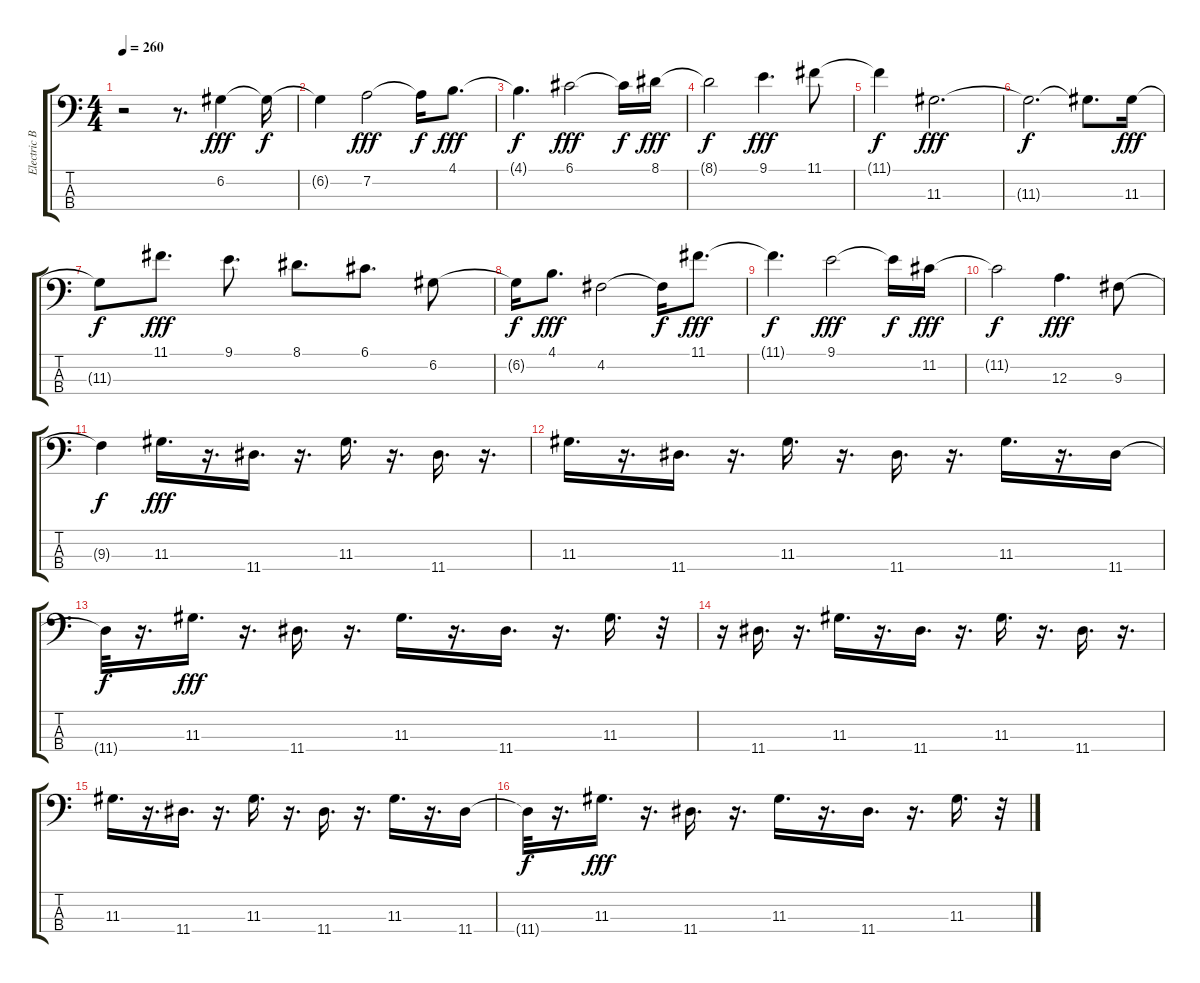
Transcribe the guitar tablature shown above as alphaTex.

\track ("Electric Bass" "Electric B") {instrument electricbassfinger}
\staff {score tabs}
\tuning (G2 D2 A1 E1) {hide}
\ts (4 4)
\tempo 260
\clef f4
\ks c
r.2{dy fff} r.8{d} 6.2.4 6.2{t}.16{dy f} |
6.2{t}.4 7.2.2{dy fff} 7.2{t}.16{dy f} 4.1.8{d dy fff} |
4.1{t}.4{d dy f} 6.1.2{dy fff} 6.1{t}.16{dy f} 8.1.16{dy fff} |
8.1{t}.2{dy f} 9.1.4{d dy fff} 11.1.8 |
11.1{t}.4{dy f} 11.3.2{d dy fff} |
11.3{t}.2{d dy f} 11.3{t}.8{d} 11.3.16{dy fff} |
11.3{t}.8{dy f} 11.1.8{d dy fff} 9.1.8{d} 8.1.8{d} 6.1.8{d} 6.2.8 |
6.2{t}.16{dy f} 4.1.8{d dy fff} 4.2.2 4.2{t}.16{dy f} 11.1.8{d dy fff} |
11.1{t}.4{d dy f} 9.1.2{dy fff} 9.1{t}.16{dy f} 11.2.16{dy fff} |
11.2{t}.2{dy f} 12.3.4{d dy fff} 9.3.8 |
9.3{t}.4{dy f} 11.3.16{d dy fff} r.16{d} 11.4.16{d} r.16{d} 11.3.16{d} r.16{d} 11.4.16{d} r.16{d} |
11.3.16{d} r.16{d} 11.4.16{d} r.16{d} 11.3.16{d} r.16{d} 11.4.16{d} r.16{d} 11.3.16{d} r.16{d} 11.4.16 |
11.4{t}.32{dy f} r.16{d} 11.3.16{d dy fff} r.16{d} 11.4.16{d} r.16{d} 11.3.16{d} r.16{d} 11.4.16{d} r.16{d} 11.3.16{d} r.32 |
r.16 11.4.16{d} r.16{d} 11.3.16{d} r.16{d} 11.4.16{d} r.16{d} 11.3.16{d} r.16{d} 11.4.16{d} r.16{d} |
11.3.16{d} r.16{d} 11.4.16{d} r.16{d} 11.3.16{d} r.16{d} 11.4.16{d} r.16{d} 11.3.16{d} r.16{d} 11.4.16 |
11.4{t}.32{dy f} r.16{d} 11.3.16{d dy fff} r.16{d} 11.4.16{d} r.16{d} 11.3.16{d} r.16{d} 11.4.16{d} r.16{d} 11.3.16{d} r.32
